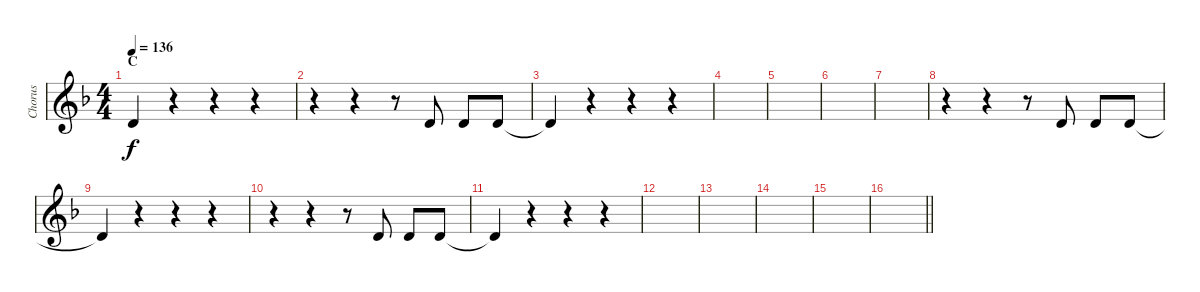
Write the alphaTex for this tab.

\track ("Chorus" "Chorus") {instrument lead6voice}
\staff {score}
\tuning (E4 B3 G3 D3 A2 E2) {hide}
\ts (4 4)
\section ("" "C")
\tempo 136
\clef g2
\ks dminor
3.2{t}.4{dy f} r.4 r.4 r.4 |
r.4 r.4 r.8 3.2.8 3.2.8 3.2.8 |
3.2{t}.4 r.4 r.4 r.4 |
|
|
|
|
r.4 r.4 r.8 3.2.8 3.2.8 3.2.8 |
3.2{t}.4 r.4 r.4 r.4 |
r.4 r.4 r.8 3.2.8 3.2.8 3.2.8 |
3.2{t}.4 r.4 r.4 r.4 |
|
|
|
|
\barLineRight lightlight
